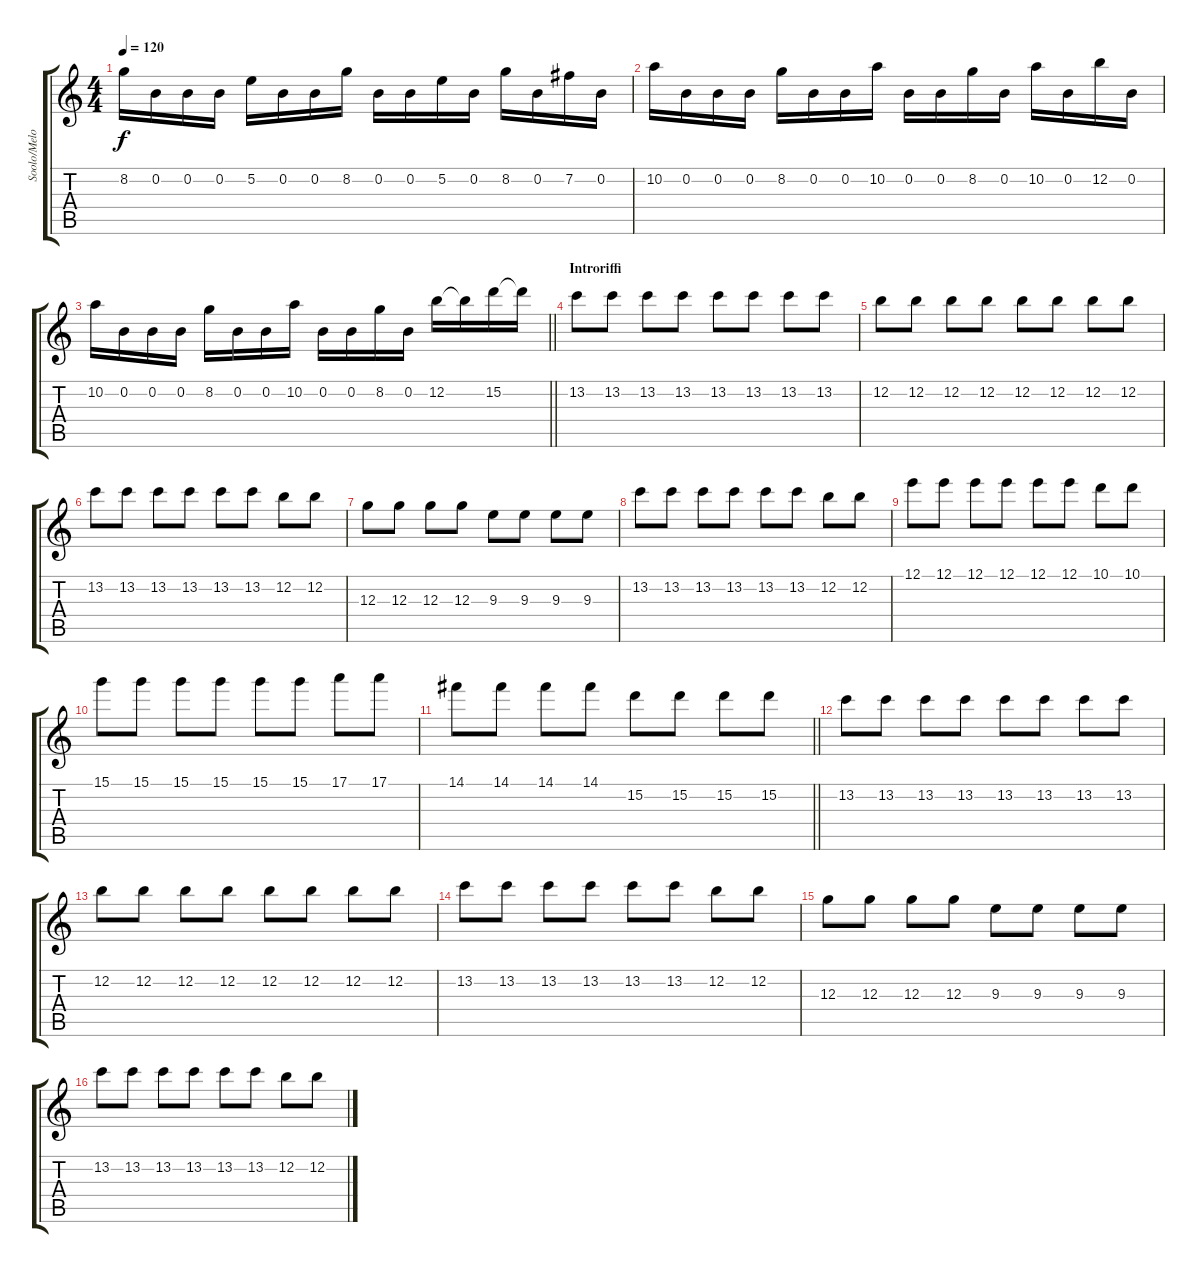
\track ("Soolo/Melodia Särö" "Soolo/Melo") {instrument distortionguitar}
\staff {score tabs}
\tuning (E4 B3 G3 D3 A2 E2) {hide}
\ts (4 4)
\tempo 120
\clef g2
\ks c
8.2.16{dy f} 0.2.16 0.2.16 0.2.16 5.2.16 0.2.16 0.2.16 8.2.16 0.2.16 0.2.16 5.2.16 0.2.16 8.2.16 0.2.16 7.2.16 0.2.16 |
10.2.16 0.2.16 0.2.16 0.2.16 8.2.16 0.2.16 0.2.16 10.2.16 0.2.16 0.2.16 8.2.16 0.2.16 10.2.16 0.2.16 12.2.16 0.2.16 |
\barLineRight lightlight
10.2.16 0.2.16 0.2.16 0.2.16 8.2.16 0.2.16 0.2.16 10.2.16 0.2.16 0.2.16 8.2.16 0.2.16 12.2.16 12.2{t}.16 15.2.16 15.2{t}.16 |
\section ("" "Introriffi")
13.2.8 13.2.8 13.2.8 13.2.8 13.2.8 13.2.8 13.2.8 13.2.8 |
12.2.8 12.2.8 12.2.8 12.2.8 12.2.8 12.2.8 12.2.8 12.2.8 |
13.2.8 13.2.8 13.2.8 13.2.8 13.2.8 13.2.8 12.2.8 12.2.8 |
12.3.8 12.3.8 12.3.8 12.3.8 9.3.8 9.3.8 9.3.8 9.3.8 |
13.2.8 13.2.8 13.2.8 13.2.8 13.2.8 13.2.8 12.2.8 12.2.8 |
12.1.8 12.1.8 12.1.8 12.1.8 12.1.8 12.1.8 10.1.8 10.1.8 |
15.1.8 15.1.8 15.1.8 15.1.8 15.1.8 15.1.8 17.1.8 17.1.8 |
\barLineRight lightlight
14.1.8 14.1.8 14.1.8 14.1.8 15.2.8 15.2.8 15.2.8 15.2.8 |
13.2.8 13.2.8 13.2.8 13.2.8 13.2.8 13.2.8 13.2.8 13.2.8 |
12.2.8 12.2.8 12.2.8 12.2.8 12.2.8 12.2.8 12.2.8 12.2.8 |
13.2.8 13.2.8 13.2.8 13.2.8 13.2.8 13.2.8 12.2.8 12.2.8 |
12.3.8 12.3.8 12.3.8 12.3.8 9.3.8 9.3.8 9.3.8 9.3.8 |
13.2.8 13.2.8 13.2.8 13.2.8 13.2.8 13.2.8 12.2.8 12.2.8
